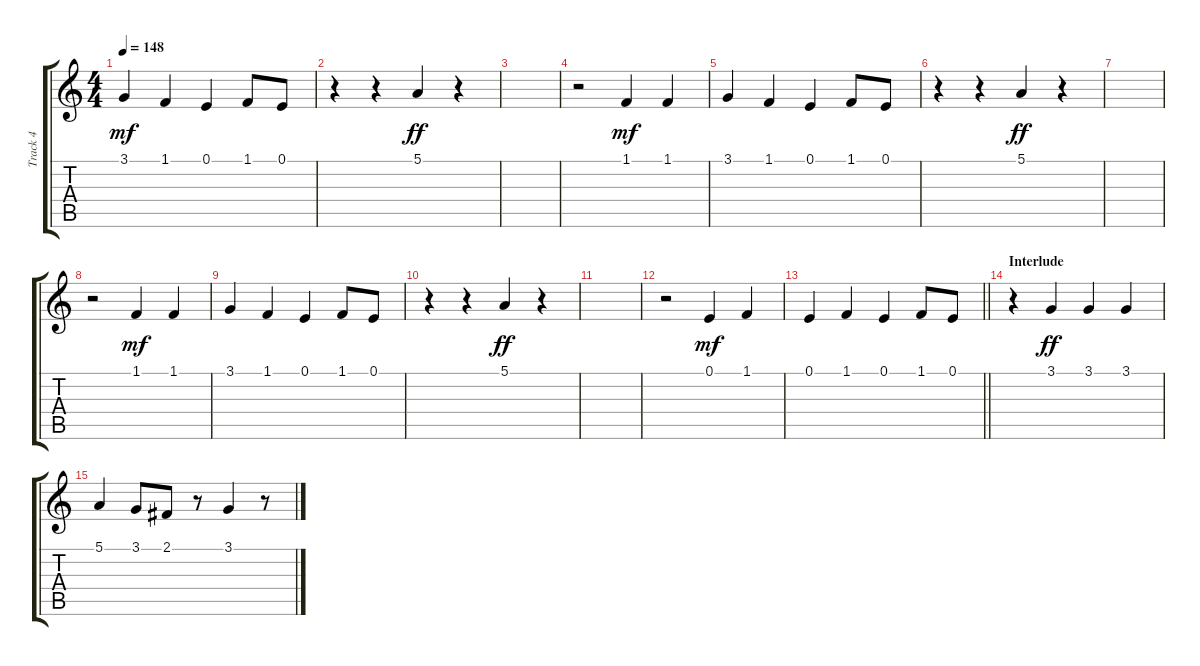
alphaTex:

\track ("Track 4" "Track 4") {instrument clarinet}
\staff {score tabs}
\tuning (E4 B3 G3 D3 A2 E2) {hide}
\ts (4 4)
\tempo 148
\clef g2
\ks c
3.1.4{dy mf} 1.1.4 0.1.4 1.1.8 0.1.8 |
r.4 r.4 5.1.4{dy ff} r.4 |
|
r.2 1.1.4{dy mf} 1.1.4 |
3.1.4 1.1.4 0.1.4 1.1.8 0.1.8 |
r.4 r.4 5.1.4{dy ff} r.4 |
|
r.2 1.1.4{dy mf} 1.1.4 |
3.1.4 1.1.4 0.1.4 1.1.8 0.1.8 |
r.4 r.4 5.1.4{dy ff} r.4 |
|
r.2 0.1.4{dy mf} 1.1.4 |
\barLineRight lightlight
0.1.4 1.1.4 0.1.4 1.1.8 0.1.8 |
\section ("" "Interlude")
r.4 3.1.4{dy ff} 3.1.4 3.1.4 |
5.1.4 3.1.8 2.1.8 r.8 3.1.4 r.8
